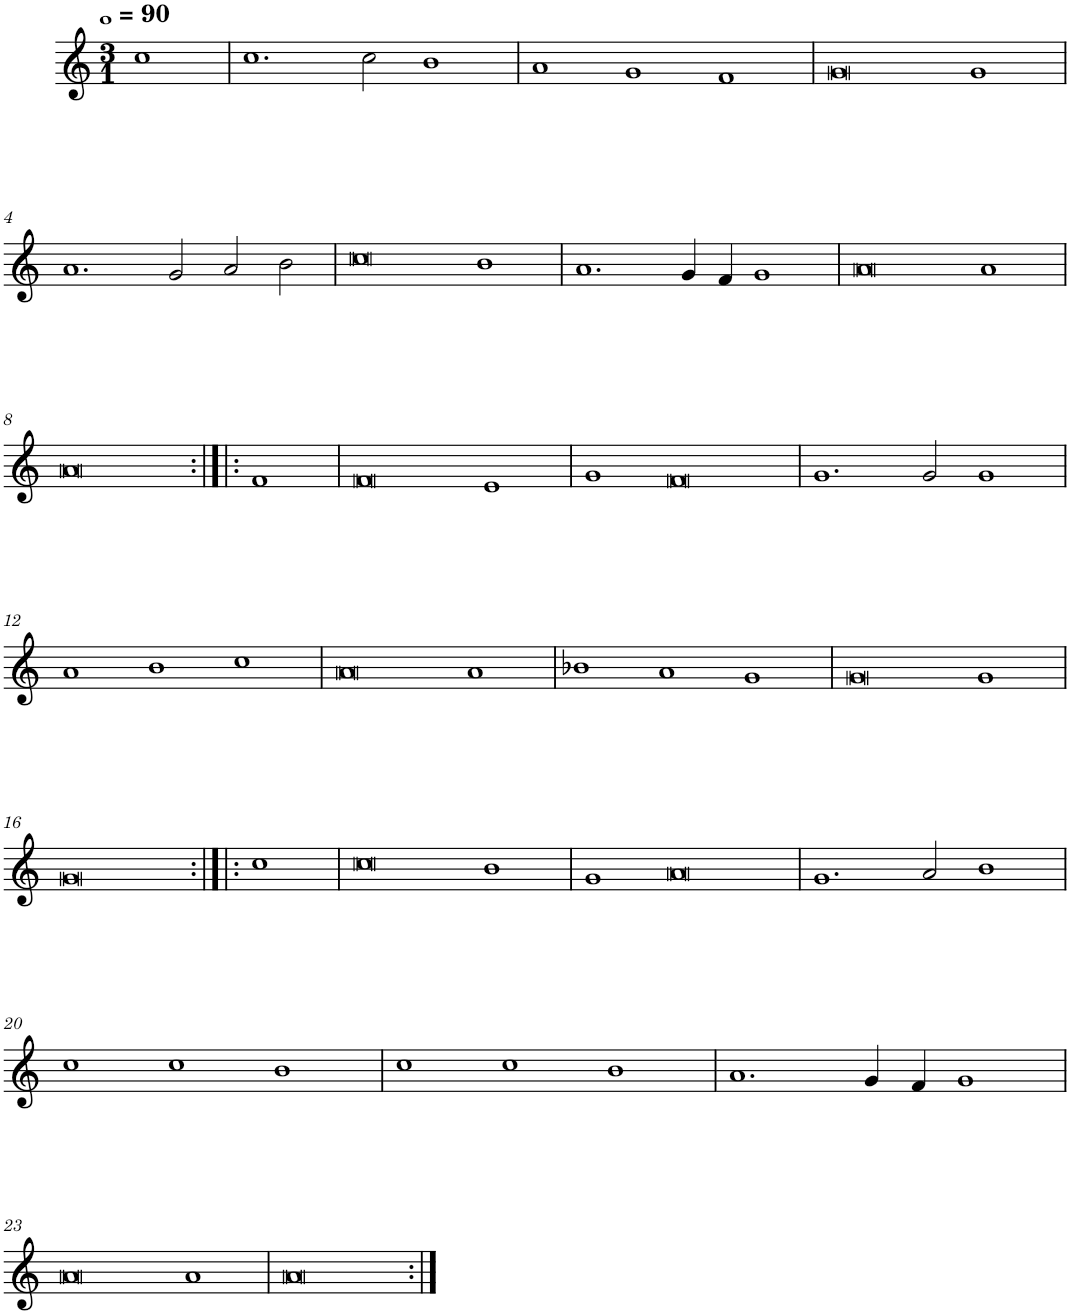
**kern
*part1
*staff1
*I"Quatre parties
*clefG2
*k[]
*M3/1
*MM360
=
1cc
=1
1.cc
2cc\
1b
=2
1a
1g
1f
=3
0g
1g
!!LO:LB:g=z
=4
1.a
2g/
2a/
2b\
=5
0cc
1b
=6
1.a
4g/
4f/
1g
=7
0a
1a
!!LO:LB:g=z
=8
0a
1f
=9
0f
1e
=10
1g
0f
=11
1.g
2g/
1g
!!LO:LB:g=z
=12
1a
1b
1cc
=13
0a
1a
=14
1b-X
1a
1g
=15
0g
1g
!!LO:LB:g=z
=16
0g
1cc
=17
0cc
1b
=18
1g
0a
=19
1.g
2a/
1b
!!LO:LB:g=z
=20
1cc
1cc
1b
=21
1cc
1cc
1b
=22
1.a
4g/
4f/
1g
!!LO:LB:g=z
=23
0a
1a
=24
0a
=:|!
*-
